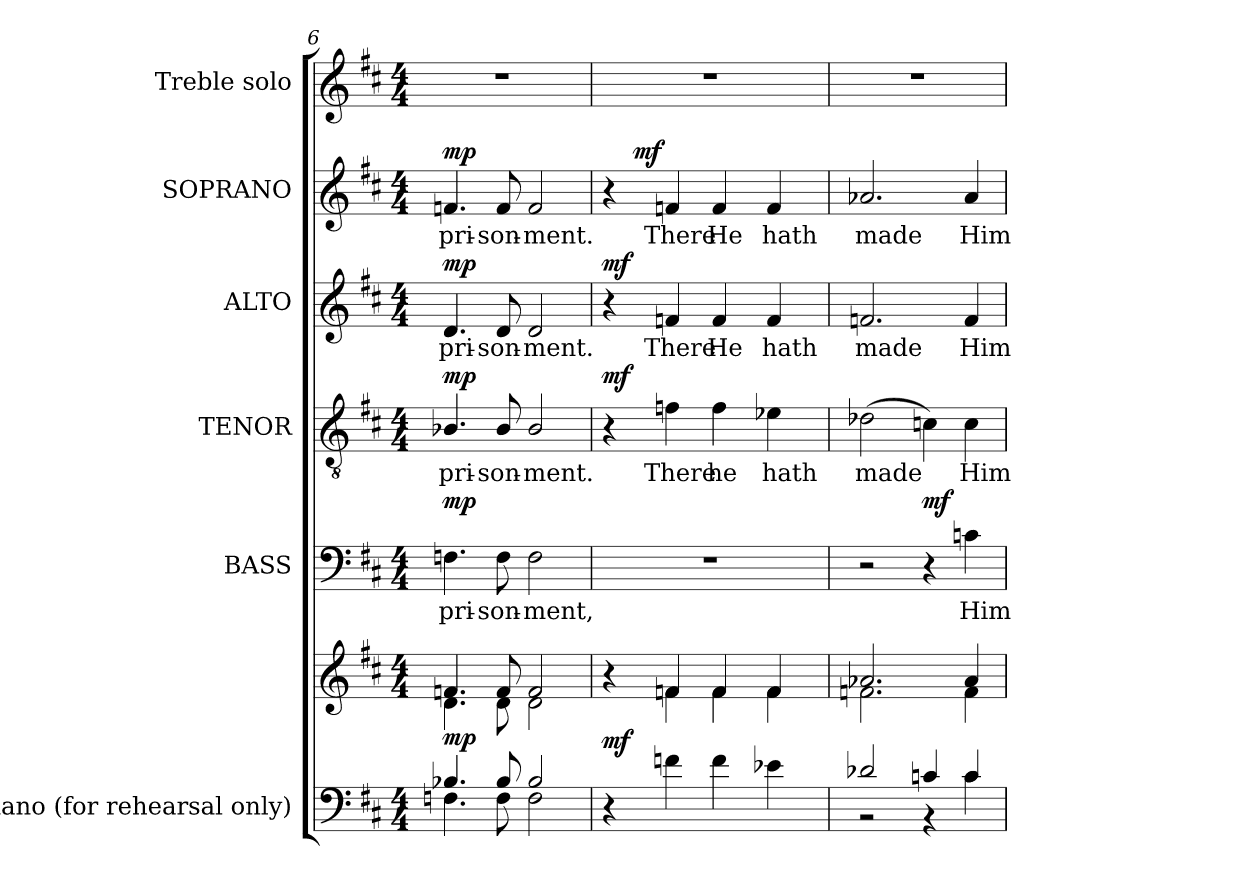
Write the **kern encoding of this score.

**kern	**kern	**dynam	**kern	**text	**dynam	**kern	**text	**dynam	**kern	**text	**dynam	**kern	**text	**dynam	**kern
*part6	*part6	*part6	*part5	*part5	*part5	*part4	*part4	*part4	*part3	*part3	*part3	*part2	*part2	*part2	*part1
*staff7	*staff6	*staff6/7	*staff5	*staff5	*staff5	*staff4	*staff4	*staff4	*staff3	*staff3	*staff3	*staff2	*staff2	*staff2	*staff1
*I"Piano  (for rehearsal  only)	*	*	*I"BASS	*	*	*I"TENOR	*	*	*I"ALTO	*	*	*I"SOPRANO	*	*	*I"Treble solo
*I'Pno.	*	*	*I'B.	*	*	*I'T.	*	*	*I'A.	*	*	*I'S.	*	*	*I'Tr.
!!LO:LB:g=z
*clefF4	*clefG2	*	*clefF4	*	*	*clefGv2	*	*	*clefG2	*	*	*clefG2	*	*	*clefG2
*	*	*	*	*	*	*ITrd7c12	*	*	*	*	*	*	*	*	*
*k[f#c#]	*k[f#c#]	*	*k[f#c#]	*	*	*k[f#c#]	*	*	*k[f#c#]	*	*	*k[f#c#]	*	*	*k[f#c#]
*D:	*D:	*	*D:	*	*	*D:	*	*	*D:	*	*	*D:	*	*	*D:
*M4/4	*M4/4	*	*M4/4	*	*	*M4/4	*	*	*M4/4	*	*	*M4/4	*	*	*M4/4
=6	=6	=6	=6	=6	=6	=6	=6	=6	=6	=6	=6	=6	=6	=6	=6
*^	*^	*	*	*	*	*	*	*	*	*	*	*	*	*	*
!	!	!	!	!	!	!LO:LY:b:color=#000000	!	!	!	!	!	!	!	!	!	!	!
!	!	!	!	!	!	!	!	!	!LO:LY:b:color=#000000	!	!	!	!	!	!	!	!
!	!	!	!	!	!	!	!	!	!	!	!	!LO:LY:b:color=#000000	!	!	!	!	!
!	!	!	!	!	!	!	!	!	!	!	!	!	!	!	!LO:LY:b:color=#000000	!	!
4.B-Xi/	4.Fni\	4.fni/	4.di\	mp	4.Fni\	-pri-	mp	4.BB-Xi/	-pri-	mp	4.di/	-pri-	mp	4.fni/	-pri-	mp	1r
!	!	!	!	!	!	!LO:LY:b:color=#000000	!	!	!	!	!	!	!	!	!	!	!
!	!	!	!	!	!	!	!	!	!LO:LY:b:color=#000000	!	!	!	!	!	!	!	!
!	!	!	!	!	!	!	!	!	!	!	!	!LO:LY:b:color=#000000	!	!	!	!	!
!	!	!	!	!	!	!	!	!	!	!	!	!	!	!	!LO:LY:b:color=#000000	!	!
8B-i/	8Fi\	8fi/	8di\	.	8Fi\	-son-	.	8BB-i/	-son-	.	8di/	-son-	.	8fi/	-son-	.	.
!	!	!	!	!	!	!LO:LY:b:color=#000000	!	!	!	!	!	!	!	!	!	!	!
!	!	!	!	!	!	!	!	!	!LO:LY:b:color=#000000	!	!	!	!	!	!	!	!
!	!	!	!	!	!	!	!	!	!	!	!	!LO:LY:b:color=#000000	!	!	!	!	!
!	!	!	!	!	!	!	!	!	!	!	!	!	!	!	!LO:LY:b:color=#000000	!	!
2B-i/	2Fi\	2fi/	2di\	.	2Fi\	-ment,	.	2BB-i/	-ment.	.	2di/	-ment.	.	2fi/	-ment.	.	.
*v	*v	*	*	*	*	*	*	*	*	*	*	*	*	*	*	*	*
=7	=7	=7	=7	=7	=7	=7	=7	=7	=7	=7	=7	=7	=7	=7	=7	=7
*	*	*	*	*	*	*	*	*	*	*	*	*	*^	*	*	*
4r	4r	4ryy	mf	1r	.	.	4r	.	mf	4r	.	mf	4r	16ryy	.	.	1r
.	.	.	.	.	.	.	.	.	.	.	.	.	.	32ryy	.	.	.
.	.	.	.	.	.	.	.	.	.	.	.	.	.	512ryy	.	.	.
.	.	.	.	.	.	.	.	.	.	.	.	.	.	2ryy	.	mf	.
!	!	!	!	!	!	!	!	!LO:LY:b:color=#000000	!	!	!	!	!	!	!	!	!
!	!	!	!	!	!	!	!	!	!	!	!LO:LY:b:color=#000000	!	!	!	!	!	!
!	!	!	!	!	!	!	!	!	!	!	!	!	!	!	!LO:LY:b:color=#000000	!	!
4fni\	4fni/	4fi\	.	.	.	.	4Fni\	There	.	4fni/	There	.	4fni/	.	There	.	.
!	!	!	!	!	!	!	!	!LO:LY:b:color=#000000	!	!	!	!	!	!	!	!	!
!	!	!	!	!	!	!	!	!	!	!	!LO:LY:b:color=#000000	!	!	!	!	!	!
!	!	!	!	!	!	!	!	!	!	!	!	!	!	!	!LO:LY:b:color=#000000	!	!
4fi\	4fi/	4fi\	.	.	.	.	4Fi\	he	.	4fi/	He	.	4fi/	.	He	.	.
.	.	.	.	.	.	.	.	.	.	.	.	.	.	4ryy	.	.	.
!	!	!	!	!	!	!	!	!LO:LY:b:color=#000000	!	!	!	!	!	!	!	!	!
!	!	!	!	!	!	!	!	!	!	!	!LO:LY:b:color=#000000	!	!	!	!	!	!
!	!	!	!	!	!	!	!	!	!	!	!	!	!	!	!LO:LY:b:color=#000000	!	!
4e-Xi\	4fi/	4fi\	.	.	.	.	4E-Xi\	hath	.	4fi/	hath	.	4fi/	.	hath	.	.
.	.	.	.	.	.	.	.	.	.	.	.	.	.	8ryy	.	.	.
.	.	.	.	.	.	.	.	.	.	.	.	.	.	64...ryy	.	.	.
*	*	*	*	*	*	*	*	*	*	*	*	*	*v	*v	*	*	*
=8	=8	=8	=8	=8	=8	=8	=8	=8	=8	=8	=8	=8	=8	=8	=8	=8
*^	*	*	*	*	*	*	*	*	*	*	*	*	*	*	*	*
*	*	*	*	*	*	*	*	*	*	*	*	*	*	*^	*	*	*
!	!	!	!	!	!	!	!	!	!LO:LY:b:color=#000000	!	!	!	!	!	!	!	!	!
*	*	*	*	*	*	*	*	*	*	*	*	*	*	*v	*v	*	*	*
*	*	*	*	*	*	*	*	*	*	*	*	*	*	*^	*	*	*
!	!	!	!	!	!	!	!	!	!	!	!	!LO:LY:b:color=#000000	!	!	!	!	!	!
*	*	*	*	*	*	*	*	*	*	*	*	*	*	*v	*v	*	*	*
*	*	*	*	*	*	*	*	*	*	*	*	*	*	*^	*	*	*
!	!	!	!	!	!	!	!	!	!	!	!	!	!	!	!	!LO:LY:b:color=#000000	!	!
*	*	*	*	*	*	*	*	*	*	*	*	*	*	*v	*v	*	*	*
2d-Xi/	2r	2.a-Xi/	2.fni\	.	2r	.	.	(2D-Xi\	made	.	2.fni/	made	.	2.a-Xi/	made	.	1r
4cni/	4r	.	.	.	4r	.	mf	4Cni\)	.	.	.	.	.	.	.	.	.
!	!	!	!	!	!	!LO:LY:b:color=#000000	!	!	!	!	!	!	!	!	!	!	!
!	!	!	!	!	!	!	!	!	!LO:LY:b:color=#000000	!	!	!	!	!	!	!	!
!	!	!	!	!	!	!	!	!	!	!	!	!LO:LY:b:color=#000000	!	!	!	!	!
!	!	!	!	!	!	!	!	!	!	!	!	!	!	!	!LO:LY:b:color=#000000	!	!
4ci/	4ci\	4a-i/	4fi\	.	4cni\	Him-	.	4Ci\	Him-	.	4fi/	Him-	.	4a-i/	Him-	.	.
*v	*v	*	*	*	*	*	*	*	*	*	*	*	*	*	*	*	*
*	*v	*v	*	*	*	*	*	*	*	*	*	*	*	*	*	*
=	=	=	=	=	=	=	=	=	=	=	=	=	=	=	=
*-	*-	*-	*-	*-	*-	*-	*-	*-	*-	*-	*-	*-	*-	*-	*-
